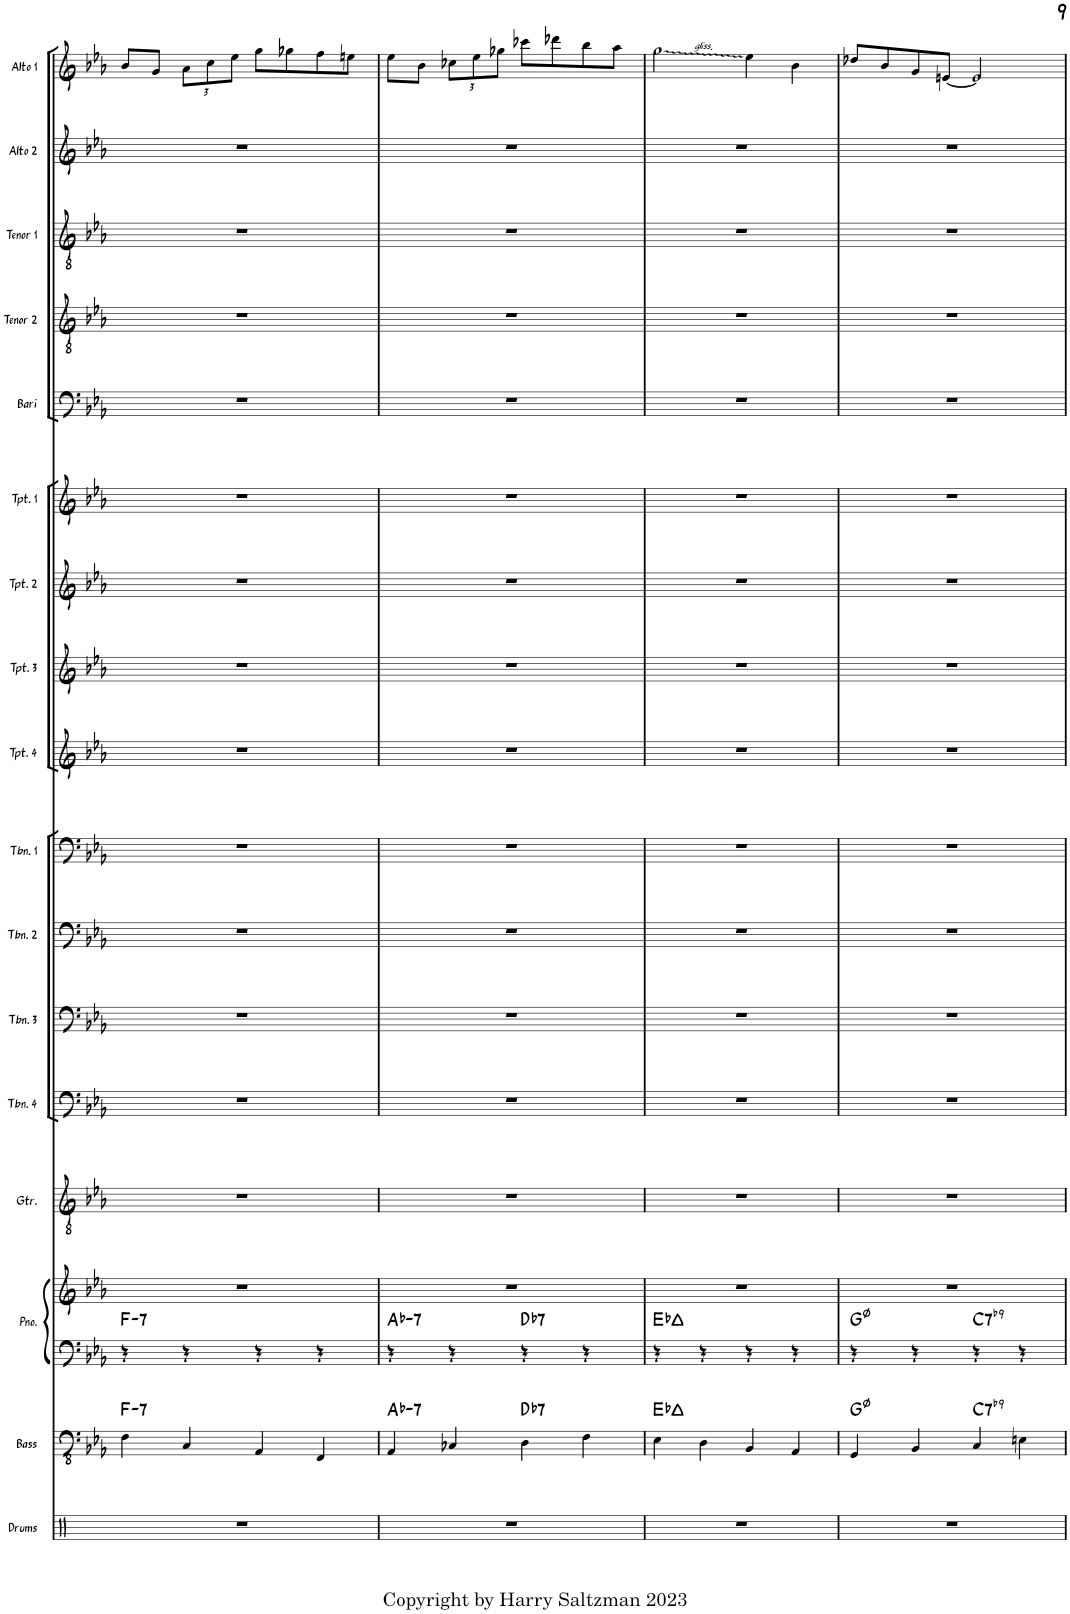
**kern	**kern	**harte	**kern	**kern	**harte	**kern	**kern	**kern	**kern	**kern	**kern	**kern	**kern	**kern	**kern	**kern	**kern	**kern	**kern
*part17	*part16	*part16	*part15	*part15	*part15	*part14	*part13	*part12	*part11	*part10	*part9	*part8	*part7	*part6	*part5	*part4	*part3	*part2	*part1
*staff18	*staff17	*	*staff16	*staff15	*	*staff14	*staff13	*staff12	*staff11	*staff10	*staff9	*staff8	*staff7	*staff6	*staff5	*staff4	*staff3	*staff2	*staff1
*I"Drums	*I"Bass	*	*I"Piano	*	*	*I"Guitar	*I"Trombone 4	*I"Trombone 3	*I"Trombone 2	*I"Trombone 1	*I"Trumpet 4	*I"Trumpet 3	*I"Trumpet 2	*I"Trumpet 1	*I"Bari Sax	*I"Tenor Sax 2	*I"Tenor Sax 1	*I"Alto Sax 2	*I"Alto Sax 1
*I'Drums	*I'Bass	*	*I'Pno.	*	*	*I'Gtr.	*I'Tbn. 4	*I'Tbn. 3	*I'Tbn. 2	*I'Tbn. 1	*I'Tpt. 4	*I'Tpt. 3	*I'Tpt. 2	*I'Tpt. 1	*I'Bari	*I'Tenor 2	*I'Tenor 1	*I'Alto 2	*I'Alto 1
!!LO:PB:g=z
*clefX	*clefFv4	*	*clefF4	*clefG2	*	*clefGv2	*clefF4	*clefF4	*clefF4	*clefF4	*clefG2	*clefG2	*clefG2	*clefG2	*clefF4	*clefGv2	*clefGv2	*clefG2	*clefG2
*	*	*	*	*	*	*	*	*	*	*	*ITrd1c2	*ITrd1c2	*ITrd1c2	*ITrd1c2	*ITrd12c21	*ITrd8c14	*ITrd8c14	*ITrd5c9	*ITrd5c9
*k[]	*k[b-e-a-]	*	*k[b-e-a-]	*k[b-e-a-]	*	*k[b-e-a-]	*k[b-e-a-]	*k[b-e-a-]	*k[b-e-a-]	*k[b-e-a-]	*k[b-e-a-]	*k[b-e-a-]	*k[b-e-a-]	*k[b-e-a-]	*k[b-e-a-]	*k[b-e-a-]	*k[b-e-a-]	*k[b-e-a-]	*k[b-e-a-]
*M4/4	*M4/4	*	*M4/4	*M4/4	*	*M4/4	*M4/4	*M4/4	*M4/4	*M4/4	*M4/4	*M4/4	*M4/4	*M4/4	*M4/4	*M4/4	*M4/4	*M4/4	*M4/4
=33	=33	=33	=33	=33	=33	=33	=33	=33	=33	=33	=33	=33	=33	=33	=33	=33	=33	=33	=33
!	!	!LO:H:kt=7	!	!	!LO:H:kt=7	!	!	!	!	!	!	!	!	!	!	!	!	!	!
1r	4FF\	F:min7	4r	1r	F:min7	1r	1r	1r	1r	1r	1r	1r	1r	1r	1r	1r	1r	1r	8b-/L
.	.	.	.	.	.	.	.	.	.	.	.	.	.	.	.	.	.	.	8g/J
*	*	*	*	*	*	*	*	*	*	*	*	*	*	*	*	*	*	*	*Xbrackettup
.	4CC/	.	4r	.	.	.	.	.	.	.	.	.	.	.	.	.	.	.	12a-\L
.	.	.	.	.	.	.	.	.	.	.	.	.	.	.	.	.	.	.	12cc\
.	.	.	.	.	.	.	.	.	.	.	.	.	.	.	.	.	.	.	12ee-\J
.	4AAA-/	.	4r	.	.	.	.	.	.	.	.	.	.	.	.	.	.	.	8gg\L
.	.	.	.	.	.	.	.	.	.	.	.	.	.	.	.	.	.	.	8gg-X\
.	4FFF/	.	4r	.	.	.	.	.	.	.	.	.	.	.	.	.	.	.	8ff\
.	.	.	.	.	.	.	.	.	.	.	.	.	.	.	.	.	.	.	8een\J
=34	=34	=34	=34	=34	=34	=34	=34	=34	=34	=34	=34	=34	=34	=34	=34	=34	=34	=34	=34
!	!	!LO:H:kt=7	!	!	!LO:H:kt=7	!	!	!	!	!	!	!	!	!	!	!	!	!	!
*	*	*	*	*^	*	*	*	*	*	*	*	*	*	*	*	*	*	*	*
1r	4AAA-/	Ab:min7	4r	1r	2ryy	Ab:min7	1r	1r	1r	1r	1r	1r	1r	1r	1r	1r	1r	1r	1r	8ee-\L
.	.	.	.	.	.	.	.	.	.	.	.	.	.	.	.	.	.	.	.	8b-\J
.	4CC-X/	.	4r	.	.	.	.	.	.	.	.	.	.	.	.	.	.	.	.	12cc-X\L
.	.	.	.	.	.	.	.	.	.	.	.	.	.	.	.	.	.	.	.	12ee-\
.	.	.	.	.	.	.	.	.	.	.	.	.	.	.	.	.	.	.	.	12gg-X\J
!	!	!LO:H:kt=7	!	!	!	!LO:H:kt=7	!	!	!	!	!	!	!	!	!	!	!	!	!	!
.	4DD\	Db:7	4r	.	2ryy	Db:7	.	.	.	.	.	.	.	.	.	.	.	.	.	8ccc-X\L
.	.	.	.	.	.	.	.	.	.	.	.	.	.	.	.	.	.	.	.	8ddd-X\
.	4FF\	.	4r	.	.	.	.	.	.	.	.	.	.	.	.	.	.	.	.	8bb-\
.	.	.	.	.	.	.	.	.	.	.	.	.	.	.	.	.	.	.	.	8aa-\J
*	*	*	*	*v	*v	*	*	*	*	*	*	*	*	*	*	*	*	*	*	*
=35	=35	=35	=35	=35	=35	=35	=35	=35	=35	=35	=35	=35	=35	=35	=35	=35	=35	=35	=35
1r	4EE-\	Eb:maj	4r	1r	Eb:maj	1r	1r	1r	1r	1r	1r	1r	1r	1r	1r	1r	1r	1r	2gg\
.	4DD\	.	4r	.	.	.	.	.	.	.	.	.	.	.	.	.	.	.	.
.	4BBB-/	.	4r	.	.	.	.	.	.	.	.	.	.	.	.	.	.	.	4ee-\
.	4AAA-/	.	4r	.	.	.	.	.	.	.	.	.	.	.	.	.	.	.	4b-\
=36	=36	=36	=36	=36	=36	=36	=36	=36	=36	=36	=36	=36	=36	=36	=36	=36	=36	=36	=36
*	*	*	*	*^	*	*	*	*	*	*	*	*	*	*	*	*	*	*	*
1r	4GGG/	G:hdim7	4r	1r	2ryy	G:hdim7	1r	1r	1r	1r	1r	1r	1r	1r	1r	1r	1r	1r	1r	8dd-X/L
.	.	.	.	.	.	.	.	.	.	.	.	.	.	.	.	.	.	.	.	8b-/
.	4BBB-/	.	4r	.	.	.	.	.	.	.	.	.	.	.	.	.	.	.	.	8g/
.	.	.	.	.	.	.	.	.	.	.	.	.	.	.	.	.	.	.	.	[8en/J
!	!	!LO:H:kt=7	!	!	!	!LO:H:kt=7	!	!	!	!	!	!	!	!	!	!	!	!	!	!
.	4CC/	C:7(b9)	4r	.	2ryy	C:7(b9)	.	.	.	.	.	.	.	.	.	.	.	.	.	2e/]
.	4EEn\	.	4r	.	.	.	.	.	.	.	.	.	.	.	.	.	.	.	.	.
*	*	*	*	*v	*v	*	*	*	*	*	*	*	*	*	*	*	*	*	*	*
=	=	=	=	=	=	=	=	=	=	=	=	=	=	=	=	=	=	=	=
*-	*-	*-	*-	*-	*-	*-	*-	*-	*-	*-	*-	*-	*-	*-	*-	*-	*-	*-	*-
